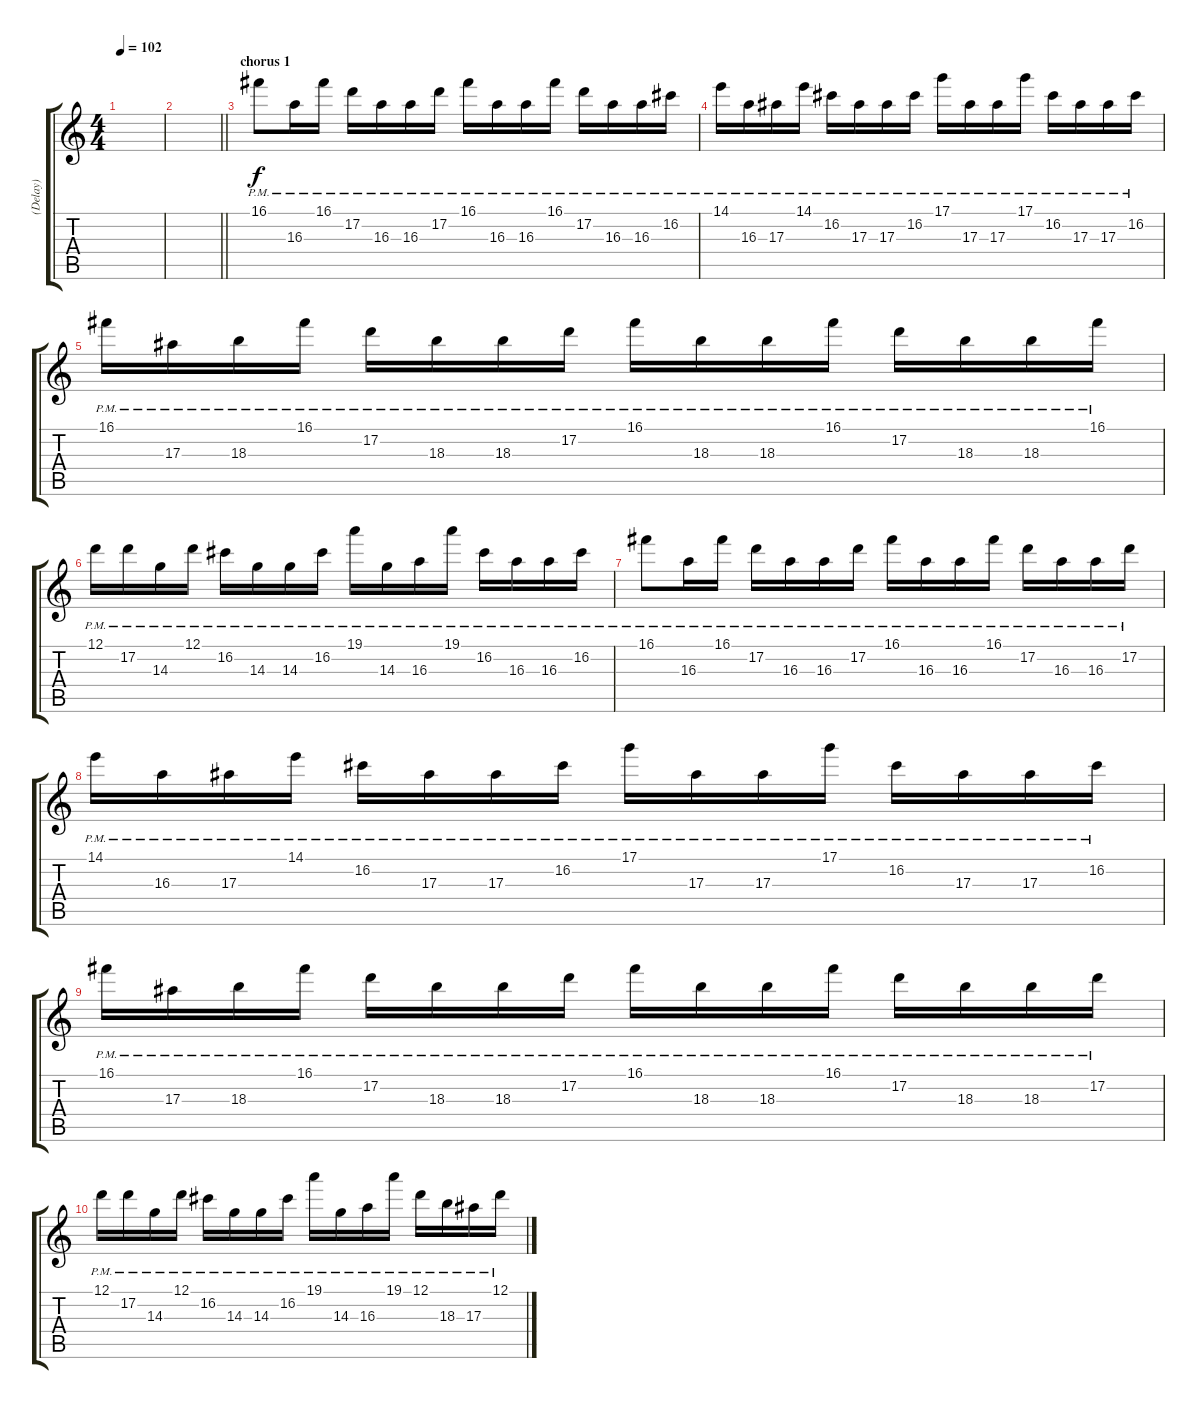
\track ("(Delay)" "(Delay)") {instrument overdrivenguitar}
\staff {score tabs}
\tuning (D4 A3 F3 C3 G2 D2) {hide}
\ts (4 4)
\tempo 102
\clef g2
\ks c
|
\barLineRight lightlight
|
\section ("" "chorus 1")
16.1{pm}.8 16.3{pm}.16 16.1{pm}.16 17.2{pm}.16 16.3{pm}.16 16.3{pm}.16 17.2{pm}.16 16.1{pm}.16 16.3{pm}.16 16.3{pm}.16 16.1{pm}.16 17.2{pm}.16 16.3{pm}.16 16.3{pm}.16 16.2{pm}.16 |
14.1{pm}.16 16.3{pm}.16 17.3{pm}.16 14.1{pm}.16 16.2{pm}.16 17.3{pm}.16 17.3{pm}.16 16.2{pm}.16 17.1{pm}.16 17.3{pm}.16 17.3{pm}.16 17.1{pm}.16 16.2{pm}.16 17.3{pm}.16 17.3{pm}.16 16.2{pm}.16 |
16.1{pm}.16 17.3{pm}.16 18.3{pm}.16 16.1{pm}.16 17.2{pm}.16 18.3{pm}.16 18.3{pm}.16 17.2{pm}.16 16.1{pm}.16 18.3{pm}.16 18.3{pm}.16 16.1{pm}.16 17.2{pm}.16 18.3{pm}.16 18.3{pm}.16 16.1{pm}.16 |
12.1{pm}.16 17.2{pm}.16 14.3{pm}.16 12.1{pm}.16 16.2{pm}.16 14.3{pm}.16 14.3{pm}.16 16.2{pm}.16 19.1{pm}.16 14.3{pm}.16 16.3{pm}.16 19.1{pm}.16 16.2{pm}.16 16.3{pm}.16 16.3{pm}.16 16.2{pm}.16 |
16.1{pm}.8 16.3{pm}.16 16.1{pm}.16 17.2{pm}.16 16.3{pm}.16 16.3{pm}.16 17.2{pm}.16 16.1{pm}.16 16.3{pm}.16 16.3{pm}.16 16.1{pm}.16 17.2{pm}.16 16.3{pm}.16 16.3{pm}.16 17.2{pm}.16 |
14.1{pm}.16 16.3{pm}.16 17.3{pm}.16 14.1{pm}.16 16.2{pm}.16 17.3{pm}.16 17.3{pm}.16 16.2{pm}.16 17.1{pm}.16 17.3{pm}.16 17.3{pm}.16 17.1{pm}.16 16.2{pm}.16 17.3{pm}.16 17.3{pm}.16 16.2{pm}.16 |
16.1{pm}.16 17.3{pm}.16 18.3{pm}.16 16.1{pm}.16 17.2{pm}.16 18.3{pm}.16 18.3{pm}.16 17.2{pm}.16 16.1{pm}.16 18.3{pm}.16 18.3{pm}.16 16.1{pm}.16 17.2{pm}.16 18.3{pm}.16 18.3{pm}.16 17.2{pm}.16 |
12.1{pm}.16 17.2{pm}.16 14.3{pm}.16 12.1{pm}.16 16.2{pm}.16 14.3{pm}.16 14.3{pm}.16 16.2{pm}.16 19.1{pm}.16 14.3{pm}.16 16.3{pm}.16 19.1{pm}.16 12.1{pm}.16 18.3{pm}.16 17.3{pm}.16 12.1{pm}.16
